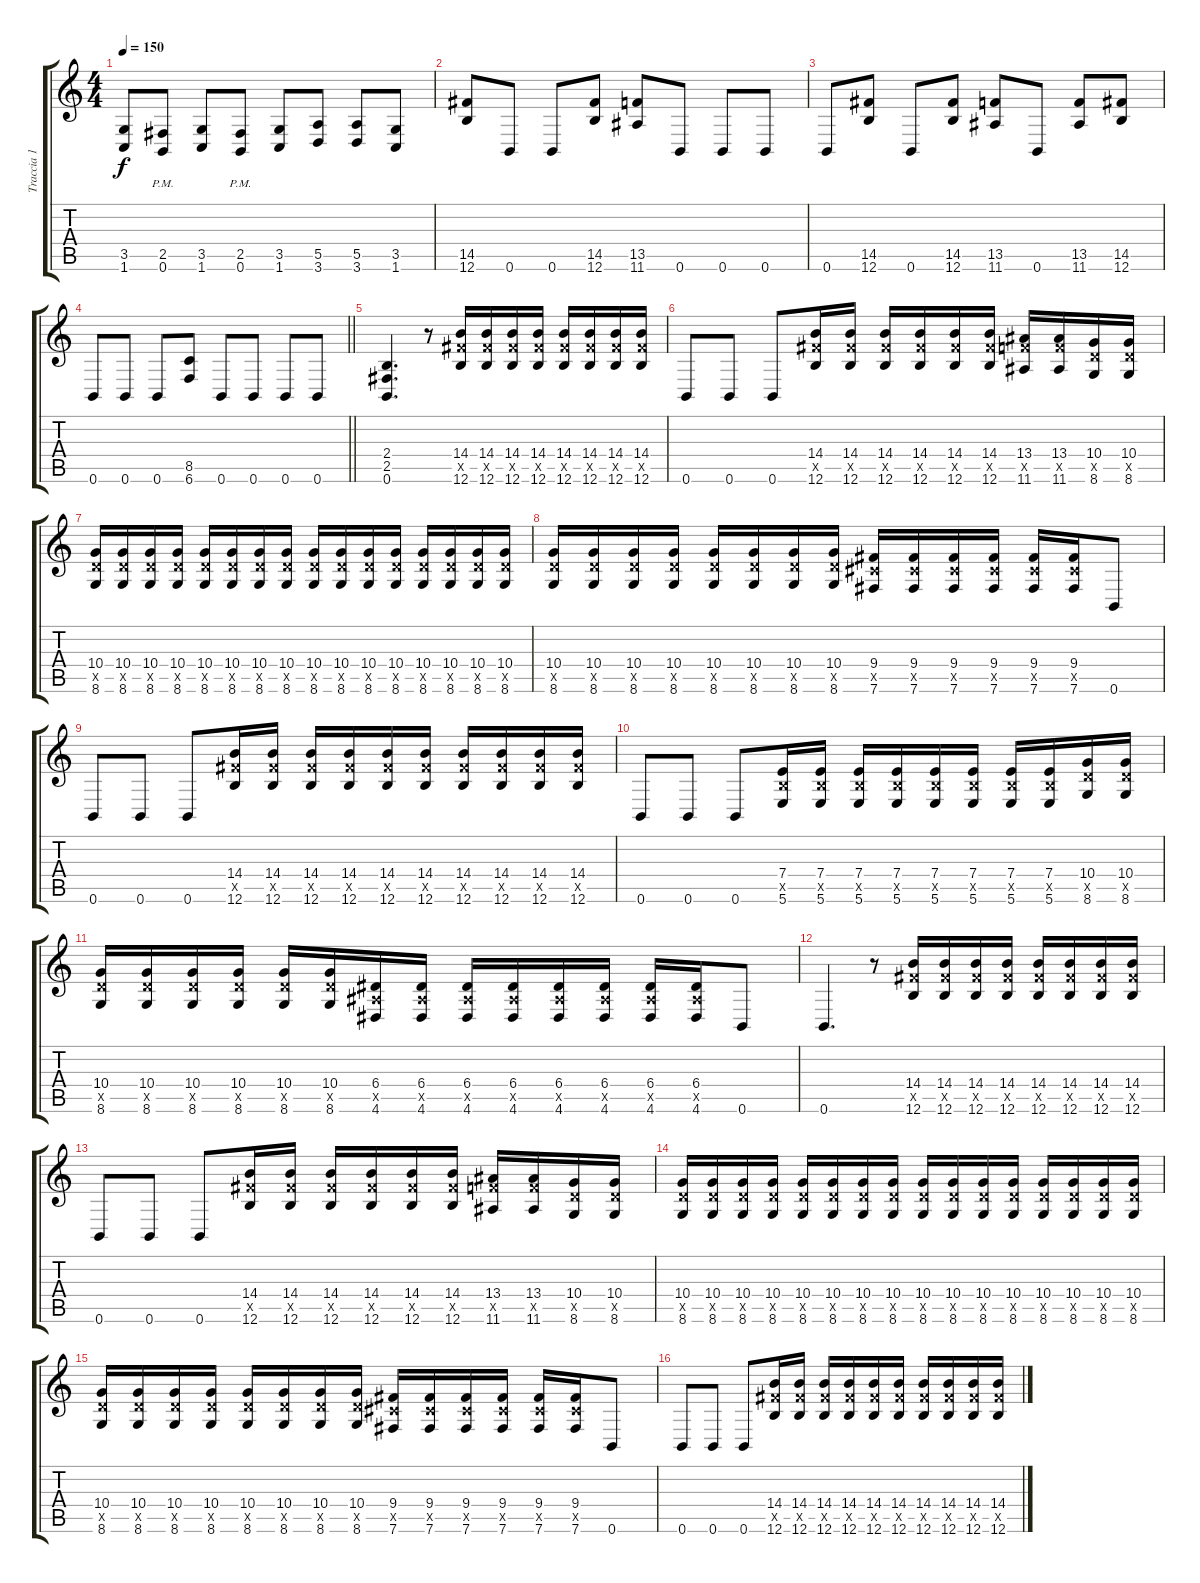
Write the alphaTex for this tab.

\track ("Traccia 1" "Traccia 1") {instrument distortionguitar}
\staff {score tabs}
\tuning (B3 Gb3 D3 A2 E2 B1) {hide}
\ts (4 4)
\tempo 150
\clef g2
\ks c
(3.5 1.6).8{dy f} (2.5{pm} 0.6{pm}).8 (3.5 1.6).8 (2.5{pm} 0.6).8 (3.5 1.6).8 (5.5 3.6).8 (5.5 3.6).8 (3.5 1.6).8 |
(14.5 12.6).8 0.6.8 0.6.8 (14.5 12.6).8 (13.5 11.6).8 0.6.8 0.6.8 0.6.8 |
0.6.8 (14.5 12.6).8 0.6.8 (14.5 12.6).8 (13.5 11.6).8 0.6.8 (13.5 11.6).8 (14.5 12.6).8 |
\barLineRight lightlight
0.6.8 0.6.8 0.6.8 (8.5 6.6).8 0.6.8 0.6.8 0.6.8 0.6.8 |
\section ("" "")
(2.4 2.5 0.6).4{d} r.8 (14.4 14.5{x} 12.6).16 (14.4 14.5{x} 12.6).16 (14.4 14.5{x} 12.6).16 (14.4 14.5{x} 12.6).16 (14.4 14.5{x} 12.6).16 (14.4 14.5{x} 12.6).16 (14.4 14.5{x} 12.6).16 (14.4 14.5{x} 12.6).16 |
0.6.8 0.6.8 0.6.8 (14.4 14.5{x} 12.6).16 (14.4 14.5{x} 12.6).16 (14.4 14.5{x} 12.6).16 (14.4 14.5{x} 12.6).16 (14.4 14.5{x} 12.6).16 (14.4 14.5{x} 12.6).16 (13.4 13.5{x} 11.6).16 (13.4 13.5{x} 11.6).16 (10.4 10.5{x} 8.6).16 (10.4 10.5{x} 8.6).16 |
(10.4 10.5{x} 8.6).16 (10.4 10.5{x} 8.6).16 (10.4 10.5{x} 8.6).16 (10.4 10.5{x} 8.6).16 (10.4 10.5{x} 8.6).16 (10.4 10.5{x} 8.6).16 (10.4 10.5{x} 8.6).16 (10.4 10.5{x} 8.6).16 (10.4 10.5{x} 8.6).16 (10.4 10.5{x} 8.6).16 (10.4 10.5{x} 8.6).16 (10.4 10.5{x} 8.6).16 (10.4 10.5{x} 8.6).16 (10.4 10.5{x} 8.6).16 (10.4 10.5{x} 8.6).16 (10.4 10.5{x} 8.6).16 |
(10.4 10.5{x} 8.6).16 (10.4 10.5{x} 8.6).16 (10.4 10.5{x} 8.6).16 (10.4 10.5{x} 8.6).16 (10.4 10.5{x} 8.6).16 (10.4 10.5{x} 8.6).16 (10.4 10.5{x} 8.6).16 (10.4 10.5{x} 8.6).16 (9.4 9.5{x} 7.6).16 (9.4 9.5{x} 7.6).16 (9.4 9.5{x} 7.6).16 (9.4 9.5{x} 7.6).16 (9.4 9.5{x} 7.6).16 (9.4 9.5{x} 7.6).16 0.6.8 |
0.6.8 0.6.8 0.6.8 (14.4 14.5{x} 12.6).16 (14.4 14.5{x} 12.6).16 (14.4 14.5{x} 12.6).16 (14.4 14.5{x} 12.6).16 (14.4 14.5{x} 12.6).16 (14.4 14.5{x} 12.6).16 (14.4 14.5{x} 12.6).16 (14.4 14.5{x} 12.6).16 (14.4 14.5{x} 12.6).16 (14.4 14.5{x} 12.6).16 |
0.6.8 0.6.8 0.6.8 (7.4 7.5{x} 5.6).16 (7.4 7.5{x} 5.6).16 (7.4 7.5{x} 5.6).16 (7.4 7.5{x} 5.6).16 (7.4 7.5{x} 5.6).16 (7.4 7.5{x} 5.6).16 (7.4 7.5{x} 5.6).16 (7.4 7.5{x} 5.6).16 (10.4 10.5{x} 8.6).16 (10.4 10.5{x} 8.6).16 |
(10.4 10.5{x} 8.6).16 (10.4 10.5{x} 8.6).16 (10.4 10.5{x} 8.6).16 (10.4 10.5{x} 8.6).16 (10.4 10.5{x} 8.6).16 (10.4 10.5{x} 8.6).16 (6.4 6.5{x} 4.6).16 (6.4 6.5{x} 4.6).16 (6.4 6.5{x} 4.6).16 (6.4 6.5{x} 4.6).16 (6.4 6.5{x} 4.6).16 (6.4 6.5{x} 4.6).16 (6.4 6.5{x} 4.6).16 (6.4 6.5{x} 4.6).16 0.6.8 |
0.6.4{d} r.8 (14.4 14.5{x} 12.6).16 (14.4 14.5{x} 12.6).16 (14.4 14.5{x} 12.6).16 (14.4 14.5{x} 12.6).16 (14.4 14.5{x} 12.6).16 (14.4 14.5{x} 12.6).16 (14.4 14.5{x} 12.6).16 (14.4 14.5{x} 12.6).16 |
0.6.8 0.6.8 0.6.8 (14.4 14.5{x} 12.6).16 (14.4 14.5{x} 12.6).16 (14.4 14.5{x} 12.6).16 (14.4 14.5{x} 12.6).16 (14.4 14.5{x} 12.6).16 (14.4 14.5{x} 12.6).16 (13.4 13.5{x} 11.6).16 (13.4 13.5{x} 11.6).16 (10.4 10.5{x} 8.6).16 (10.4 10.5{x} 8.6).16 |
(10.4 10.5{x} 8.6).16 (10.4 10.5{x} 8.6).16 (10.4 10.5{x} 8.6).16 (10.4 10.5{x} 8.6).16 (10.4 10.5{x} 8.6).16 (10.4 10.5{x} 8.6).16 (10.4 10.5{x} 8.6).16 (10.4 10.5{x} 8.6).16 (10.4 10.5{x} 8.6).16 (10.4 10.5{x} 8.6).16 (10.4 10.5{x} 8.6).16 (10.4 10.5{x} 8.6).16 (10.4 10.5{x} 8.6).16 (10.4 10.5{x} 8.6).16 (10.4 10.5{x} 8.6).16 (10.4 10.5{x} 8.6).16 |
(10.4 10.5{x} 8.6).16 (10.4 10.5{x} 8.6).16 (10.4 10.5{x} 8.6).16 (10.4 10.5{x} 8.6).16 (10.4 10.5{x} 8.6).16 (10.4 10.5{x} 8.6).16 (10.4 10.5{x} 8.6).16 (10.4 10.5{x} 8.6).16 (9.4 9.5{x} 7.6).16 (9.4 9.5{x} 7.6).16 (9.4 9.5{x} 7.6).16 (9.4 9.5{x} 7.6).16 (9.4 9.5{x} 7.6).16 (9.4 9.5{x} 7.6).16 0.6.8 |
0.6.8 0.6.8 0.6.8 (14.4 14.5{x} 12.6).16 (14.4 14.5{x} 12.6).16 (14.4 14.5{x} 12.6).16 (14.4 14.5{x} 12.6).16 (14.4 14.5{x} 12.6).16 (14.4 14.5{x} 12.6).16 (14.4 14.5{x} 12.6).16 (14.4 14.5{x} 12.6).16 (14.4 14.5{x} 12.6).16 (14.4 14.5{x} 12.6).16
